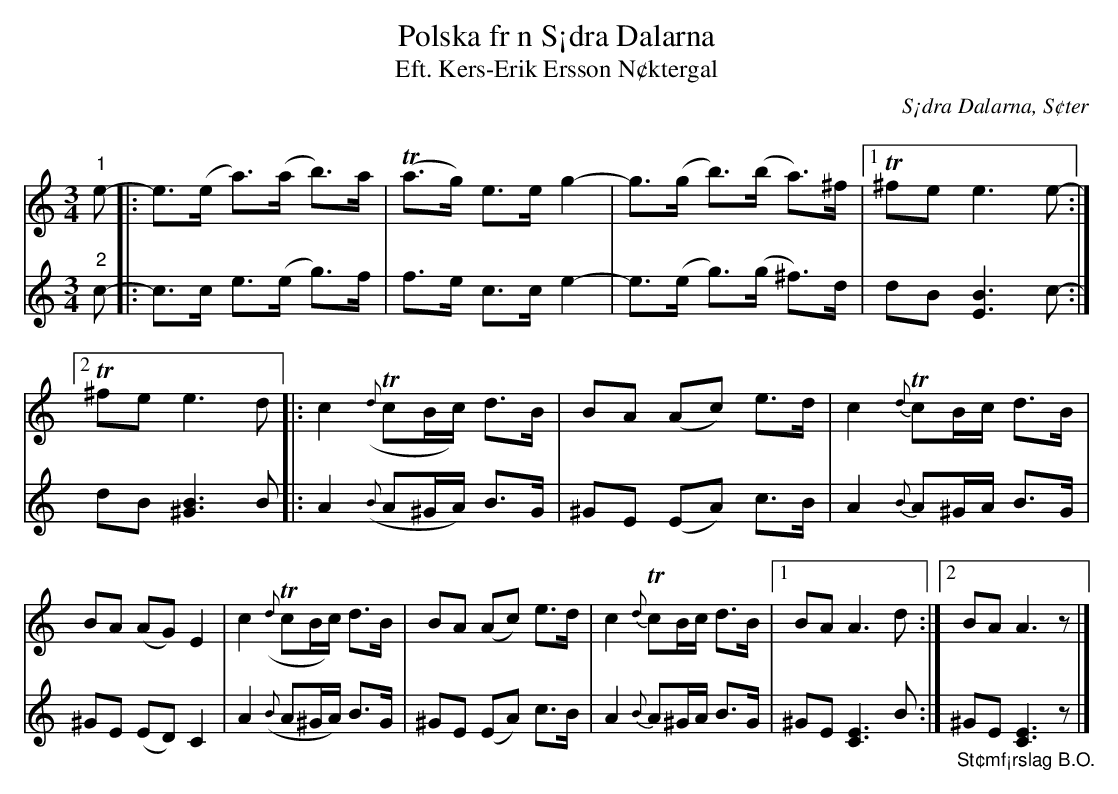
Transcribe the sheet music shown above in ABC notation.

X:1
T:Polska fr n S¡dra Dalarna
T:Eft. Kers-Erik Ersson N¢ktergal
O:S¡dra Dalarna, S¢ter
Q:90
L:1/8
M:3/4
V:1
K:Am
"^1" e- |: e>(e a>)(a b>)a |  (Ta>g) e>e g2- | g>(g b>)(b a>)^f |1  T^fe e3 e- :|2
 T^fe e3 d |: c2({d}  TcB/c/) d>B | BA (Ac) e>d | c2{d}T cB/c/ d>B | BA (AG) E2 |
c2({d}T cB/c/) d>B | BA (Ac) e>d | c2{d}T cB/c/ d>B |1 BA A3 d :|2 BA A3 z |]
V:2
"^2" c- |: c>c e>(e g>)f | f>e c>c e2- | e>(e g>)(g ^f>)d |1 dB [EB]3 c- :|2 dB [^GB]3 B |:
A2({B} A^G/A/) B>G | ^GE (EA) c>B | A2{B} A^G/A/ B>G | ^GE (ED) C2 | A2({B} A^G/A/) B>G |
^GE (EA) c>B | A2{B} A^G/A/ B>G |1 ^GE [CE]3 B :|2"_St¢mf¡rslag B.O." ^GE [CE]3 z |]
